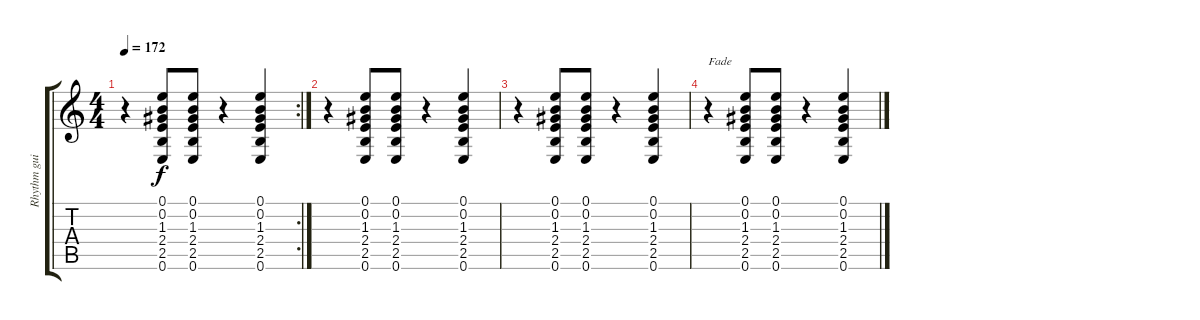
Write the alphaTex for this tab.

\track ("Rhythm guitar" "Rhythm gui") {instrument electricguitarclean}
\staff {score tabs}
\tuning (E4 B3 G3 D3 A2 E2) {hide}
\rc 2
\ts (4 4)
\tempo 172
\clef g2
\ks c
r.4{dy f} (0.1 0.2 1.3 2.4 2.5 0.6).8 (0.1 0.2 1.3 2.4 2.5 0.6).8 r.4 (0.1 0.2 1.3 2.4 2.5 0.6).4 |
r.4{volume 0} (0.1 0.2 1.3 2.4 2.5 0.6).8 (0.1 0.2 1.3 2.4 2.5 0.6).8 r.4 (0.1 0.2 1.3 2.4 2.5 0.6).4 |
r.4 (0.1 0.2 1.3 2.4 2.5 0.6).8 (0.1 0.2 1.3 2.4 2.5 0.6).8 r.4 (0.1 0.2 1.3 2.4 2.5 0.6).4 |
r.4{txt "Fade"} (0.1 0.2 1.3 2.4 2.5 0.6).8 (0.1 0.2 1.3 2.4 2.5 0.6).8 r.4 (0.1 0.2 1.3 2.4 2.5 0.6).4
